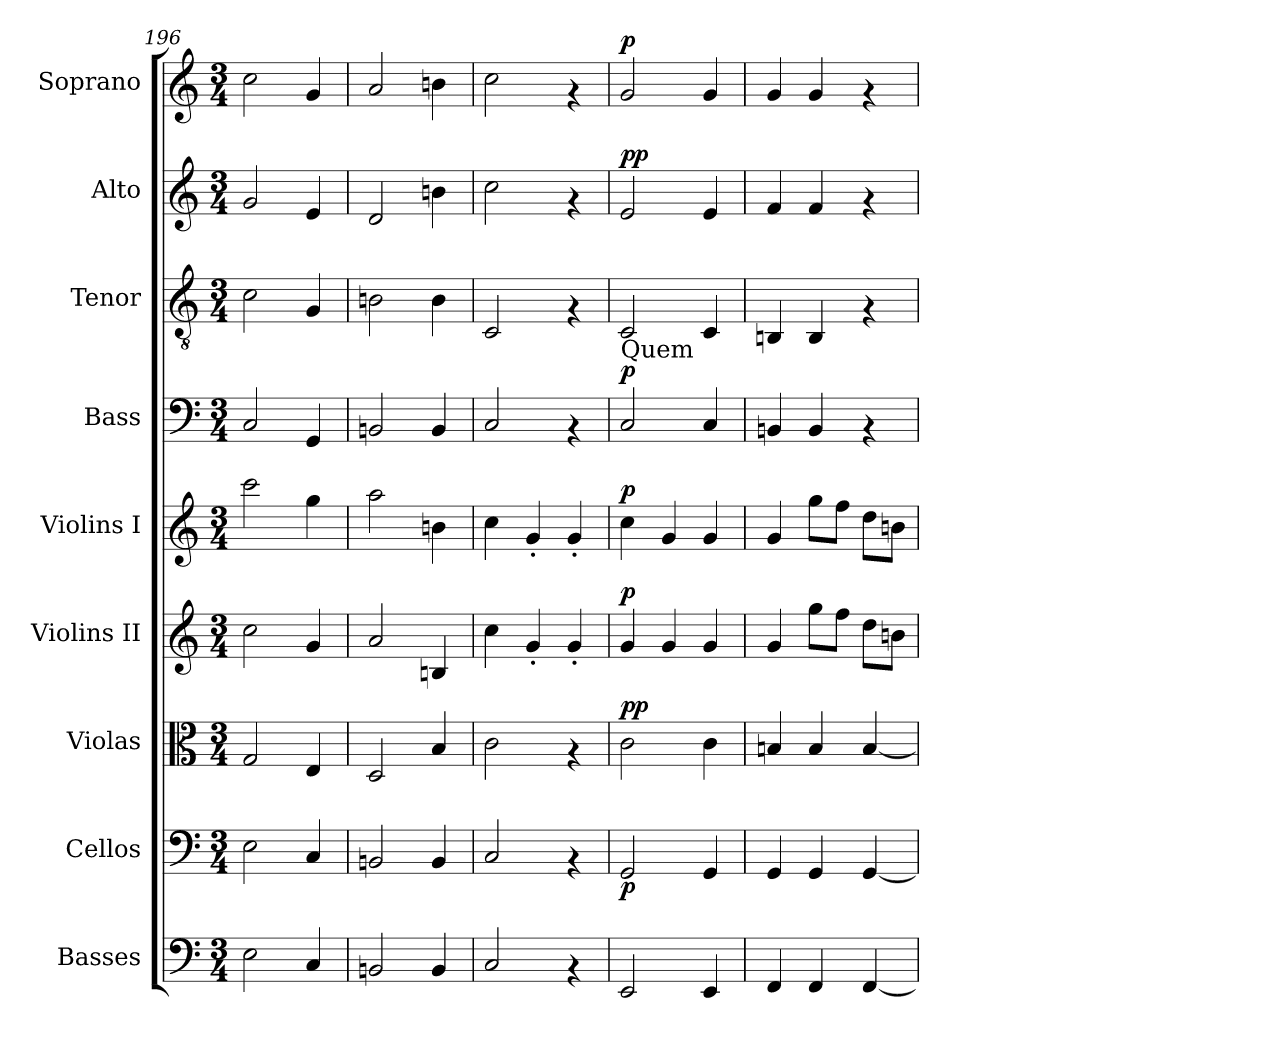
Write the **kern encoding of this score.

**kern	**kern	**dynam	**kern	**dynam	**kern	**dynam	**kern	**dynam	**kern	**dynam	**kern	**kern	**dynam	**kern	**dynam
*part9	*part8	*part8	*part7	*part7	*part6	*part6	*part5	*part5	*part4	*part4	*part3	*part2	*part2	*part1	*part1
*staff9	*staff8	*staff8	*staff7	*staff7	*staff6	*staff6	*staff5	*staff5	*staff4	*staff4	*staff3	*staff2	*staff2	*staff1	*staff1
*I"Basses	*I"Cellos	*	*I"Violas	*	*I"Violins II	*	*I"Violins I	*	*I"Bass	*	*I"Tenor	*I"Alto	*	*I"Soprano	*
*I'Bass	*I'Cell.	*	*I'Vla.	*	*I'Vln. II	*	*I'Vln. I	*	*I'Bs	*	*I'Ten	*I'Alto	*	*I'Sop	*
*clefF4	*clefF4	*	*clefC3	*	*clefG2	*	*clefG2	*	*clefF4	*	*clefGv2	*clefG2	*	*clefG2	*
*ITrd7c12	*	*	*	*	*	*	*	*	*	*	*	*	*	*	*
*k[]	*k[]	*	*k[]	*	*k[]	*	*k[]	*	*k[]	*	*k[]	*k[]	*	*k[]	*
*C:	*C:	*	*C:	*	*C:	*	*C:	*	*C:	*	*C:	*C:	*	*C:	*
*M3/4	*M3/4	*	*M3/4	*	*M3/4	*	*M3/4	*	*M3/4	*	*M3/4	*M3/4	*	*M3/4	*
=196	=196	=196	=196	=196	=196	=196	=196	=196	=196	=196	=196	=196	=196	=196	=196
2EE\	2E\	.	2G/	.	2cc\	.	2ccc\	.	2C/	.	2c\	2g/	.	2cc\	.
4CC/	4C/	.	4E/	.	4g/	.	4gg\	.	4GG/	.	4G/	4e/	.	4g/	.
=197	=197	=197	=197	=197	=197	=197	=197	=197	=197	=197	=197	=197	=197	=197	=197
2BBBn/	2BBn/	.	2D/	.	2a/	.	2aa\	.	2BBn/	.	2Bn\	2d/	.	2a/	.
4BBB/	4BB/	.	4B/	.	4Bn/	.	4bn\	.	4BB/	.	4B\	4bn\	.	4bn\	.
=198	=198	=198	=198	=198	=198	=198	=198	=198	=198	=198	=198	=198	=198	=198	=198
2CC/	2C/	.	2c\	.	4cc\	.	4cc\	.	2C/	.	2C/	2cc\	.	2cc\	.
.	.	.	.	.	4g'</	.	4g'</	.	.	.	.	.	.	.	.
4rAA	4rAA	.	4rG	.	4g'</	.	4g'</	.	4rAA	.	4rF	4rf	.	4rf	.
=199	=199	=199	=199	=199	=199	=199	=199	=199	=199	=199	=199	=199	=199	=199	=199
!	!	!	!	!	!	!	!	!	!	!	!LO:TX:b:t=Quem	!	!	!	!
!	!	!LO:DY:b	!	!LO:DY:a	!	!	!	!	!	!	!	!	!	!	!
!	!	!	!	!LO:DY:n=1:b	!	!LO:DY:a	!	!LO:DY:a	!	!LO:DY:a	!	!	!LO:DY:a	!	!
!	!	!	!	!	!	!	!	!	!	!	!	!	!LO:DY:n=1:b	!	!LO:DY:a
2EEE/	2GG/	p	2c\	p p	4g/	p	4cc\	p	2C/	p	2C/	2e/	p p	2g/	p
.	.	.	.	.	4g/	.	4g/	.	.	.	.	.	.	.	.
4EEE/	4GG/	.	4c\	.	4g/	.	4g/	.	4C/	.	4C/	4e/	.	4g/	.
=200	=200	=200	=200	=200	=200	=200	=200	=200	=200	=200	=200	=200	=200	=200	=200
4FFF/	4GG/	.	4Bn/	.	4g/	.	4g/	.	4BBn/	.	4BBn/	4f/	.	4g/	.
4FFF/	4GG/	.	4B/	.	8gg\L	.	8gg\L	.	4BB/	.	4BB/	4f/	.	4g/	.
.	.	.	.	.	8ff\J	.	8ff\J	.	.	.	.	.	.	.	.
[<4FFF/	[<4GG/	.	[<4B/	.	8dd\L	.	8dd\L	.	4rAA	.	4rF	4rf	.	4rf	.
.	.	.	.	.	8bn\J	.	8bn\J	.	.	.	.	.	.	.	.
=	=	=	=	=	=	=	=	=	=	=	=	=	=	=	=
*-	*-	*-	*-	*-	*-	*-	*-	*-	*-	*-	*-	*-	*-	*-	*-
